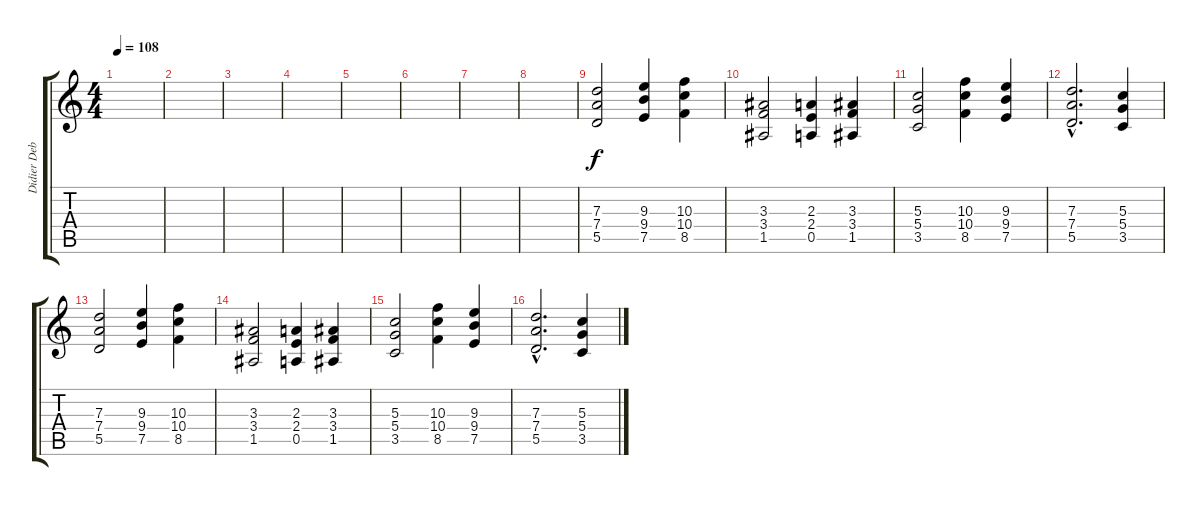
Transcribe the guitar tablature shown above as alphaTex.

\track ("Didier Deboffe" "Didier Deb") {instrument overdrivenguitar}
\staff {score tabs}
\tuning (E4 B3 G3 D3 A2 E2) {hide}
\ts (4 4)
\tempo 108
\clef g2
\ks c
|
|
|
|
|
|
|
|
(7.3 7.4 5.5).2 (9.3 9.4 7.5).4 (10.3 10.4 8.5).4 |
(3.3 3.4 1.5).2 (2.3 2.4 0.5).4 (3.3 3.4 1.5).4 |
(5.3 5.4 3.5).2 (10.3 10.4 8.5).4 (9.3 9.4 7.5).4 |
(7.3{hac} 7.4{hac} 5.5{hac}).2{d} (5.3 5.4 3.5).4 |
(7.3 7.4 5.5).2 (9.3 9.4 7.5).4 (10.3 10.4 8.5).4 |
(3.3 3.4 1.5).2 (2.3 2.4 0.5).4 (3.3 3.4 1.5).4 |
(5.3 5.4 3.5).2 (10.3 10.4 8.5).4 (9.3 9.4 7.5).4 |
(7.3{hac} 7.4{hac} 5.5{hac}).2{d} (5.3 5.4 3.5).4
